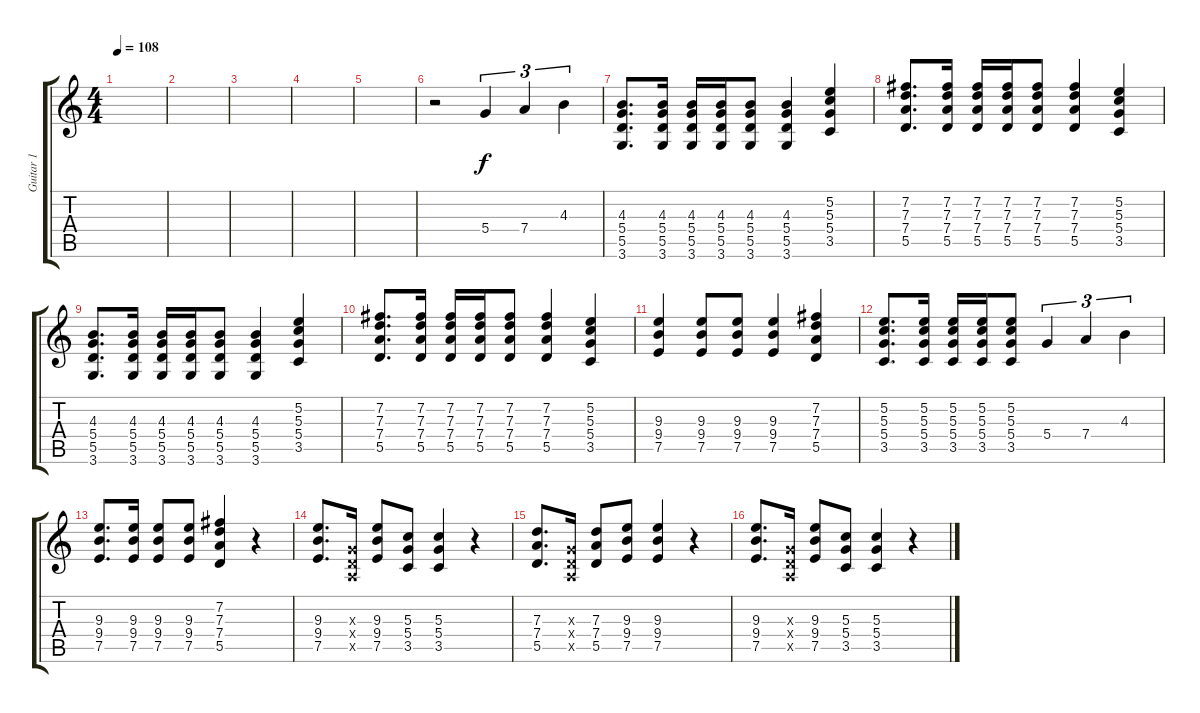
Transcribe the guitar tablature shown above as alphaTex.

\track ("Guitar 1" "Guitar 1") {instrument distortionguitar}
\staff {score tabs}
\tuning (E4 B3 G3 D3 A2 E2) {hide}
\ts (4 4)
\tempo 108
\clef g2
\ks c
|
|
|
|
|
r.2 5.4.4{tu (3 2)} 7.4.4{tu (3 2)} 4.3.4{tu (3 2)} |
(4.3 5.4 5.5 3.6).8{d} (4.3 5.4 5.5 3.6).16 (4.3 5.4 5.5 3.6).16 (4.3 5.4 5.5 3.6).16 (4.3 5.4 5.5 3.6).8 (4.3 5.4 5.5 3.6).4 (5.2 5.3 5.4 3.5).4 |
(7.2 7.3 7.4 5.5).8{d} (7.2 7.3 7.4 5.5).16 (7.2 7.3 7.4 5.5).16 (7.2 7.3 7.4 5.5).16 (7.2 7.3 7.4 5.5).8 (7.2 7.3 7.4 5.5).4 (5.2 5.3 5.4 3.5).4 |
(4.3 5.4 5.5 3.6).8{d} (4.3 5.4 5.5 3.6).16 (4.3 5.4 5.5 3.6).16 (4.3 5.4 5.5 3.6).16 (4.3 5.4 5.5 3.6).8 (4.3 5.4 5.5 3.6).4 (5.2 5.3 5.4 3.5).4 |
(7.2 7.3 7.4 5.5).8{d} (7.2 7.3 7.4 5.5).16 (7.2 7.3 7.4 5.5).16 (7.2 7.3 7.4 5.5).16 (7.2 7.3 7.4 5.5).8 (7.2 7.3 7.4 5.5).4 (5.2 5.3 5.4 3.5).4 |
(9.3 9.4 7.5).4 (9.3 9.4 7.5).8 (9.3 9.4 7.5).8 (9.3 9.4 7.5).4 (7.2 7.3 7.4 5.5).4 |
(5.2 5.3 5.4 3.5).8{d} (5.2 5.3 5.4 3.5).16 (5.2 5.3 5.4 3.5).16 (5.2 5.3 5.4 3.5).16 (5.2 5.3 5.4 3.5).8 5.4.4{tu (3 2)} 7.4.4{tu (3 2)} 4.3.4{tu (3 2)} |
(9.3 9.4 7.5).8{d} (9.3 9.4 7.5).16 (9.3 9.4 7.5).8 (9.3 9.4 7.5).8 (7.2 7.3 7.4 5.5).4 r.4 |
(9.3 9.4 7.5).8{d} (0.3{x} 0.4{x} 0.5{x}).16 (9.3 9.4 7.5).8 (5.3 5.4 3.5).8 (5.3 5.4 3.5).4 r.4 |
(7.3 7.4 5.5).8{d} (0.3{x} 0.4{x} 0.5{x}).16 (7.3 7.4 5.5).8 (9.3 9.4 7.5).8 (9.3 9.4 7.5).4 r.4 |
(9.3 9.4 7.5).8{d} (0.3{x} 0.4{x} 0.5{x}).16 (9.3 9.4 7.5).8 (5.3 5.4 3.5).8 (5.3 5.4 3.5).4 r.4
